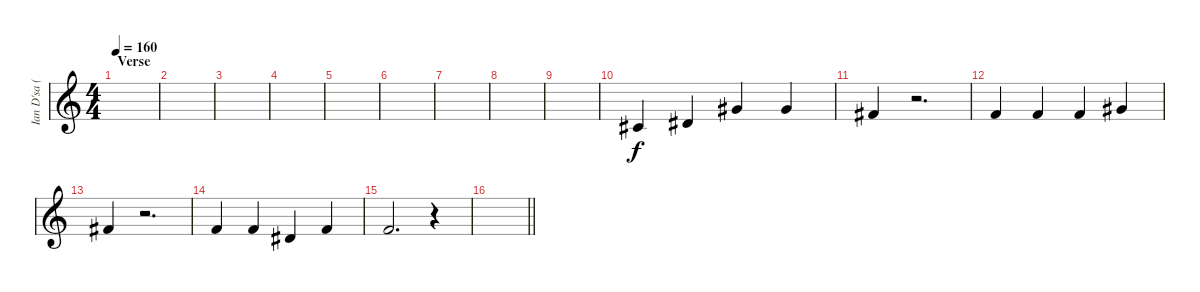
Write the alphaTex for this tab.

\track ("Ian D'sa (Background Voice)" "Ian D'sa (") {instrument lead1square}
\staff {score}
\tuning (E4 B3 G3 D3 A2 E2) {hide}
\ts (4 4)
\section ("" "Verse")
\tempo 160
\clef g2
\ks c
|
|
|
|
|
|
|
|
|
2.2.4 4.2.4 4.1.4 4.1.4 |
2.1.4 r.2{d} |
1.1.4 1.1.4 1.1.4 4.1.4 |
2.1.4 r.2{d} |
1.1.4 1.1.4 4.2.4 1.1.4 |
1.1.2{d} r.4 |
\barLineRight lightlight
